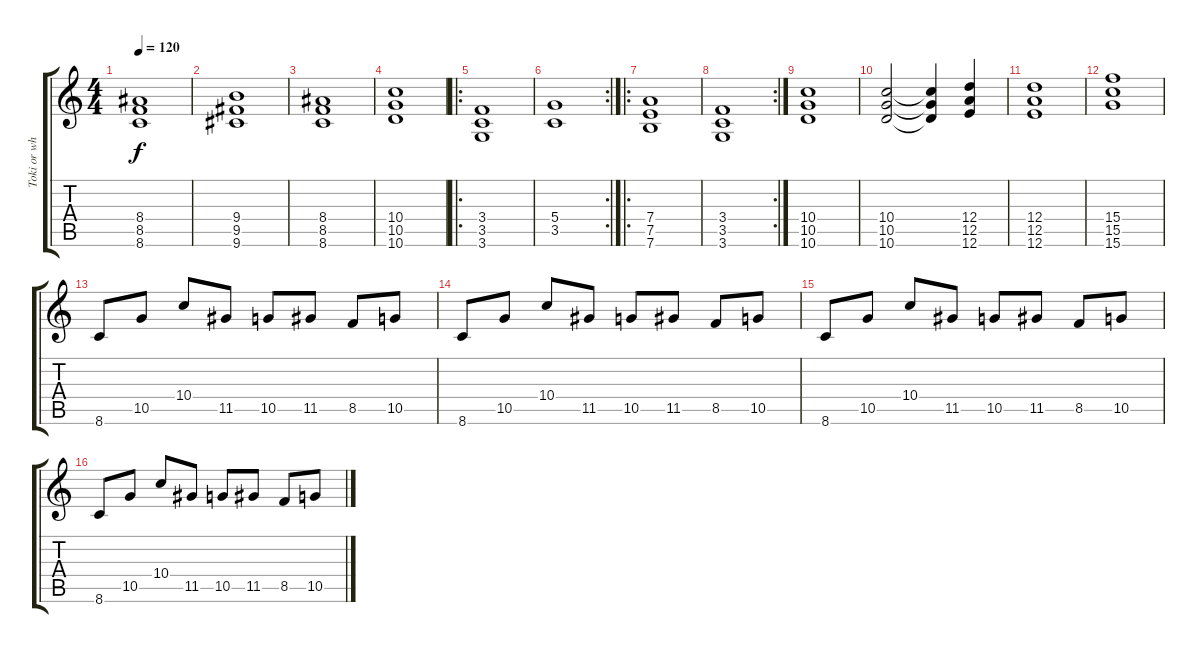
\track ("Toki or whaterverdethklokshitman" "Toki or wh") {instrument distortionguitar}
\staff {score tabs}
\tuning (E4 B3 G3 D3 A2 E2) {hide}
\ts (4 4)
\tempo 120
\clef g2
\ks c
(8.4 8.5 8.6).1{dy f} |
(9.4 9.5 9.6).1 |
(8.4 8.5 8.6).1 |
(10.4 10.5 10.6).1 |
\ro
(3.4 3.5 3.6).1 |
\rc 2
(5.4 3.5).1 |
\ro
(7.4 7.5 7.6).1 |
\rc 2
(3.4 3.5 3.6).1 |
(10.4 10.5 10.6).1 |
(10.4 10.5 10.6).2 (10.4{t} 10.5{t} 10.6{t}).4 (12.4 12.5 12.6).4 |
(12.4 12.5 12.6).1 |
(15.4 15.5 15.6).1 |
8.6.8 10.5.8 10.4.8 11.5.8 10.5.8 11.5.8 8.5.8 10.5.8 |
8.6.8 10.5.8 10.4.8 11.5.8 10.5.8 11.5.8 8.5.8 10.5.8 |
8.6.8 10.5.8 10.4.8 11.5.8 10.5.8 11.5.8 8.5.8 10.5.8 |
8.6.8 10.5.8 10.4.8 11.5.8 10.5.8 11.5.8 8.5.8 10.5.8
